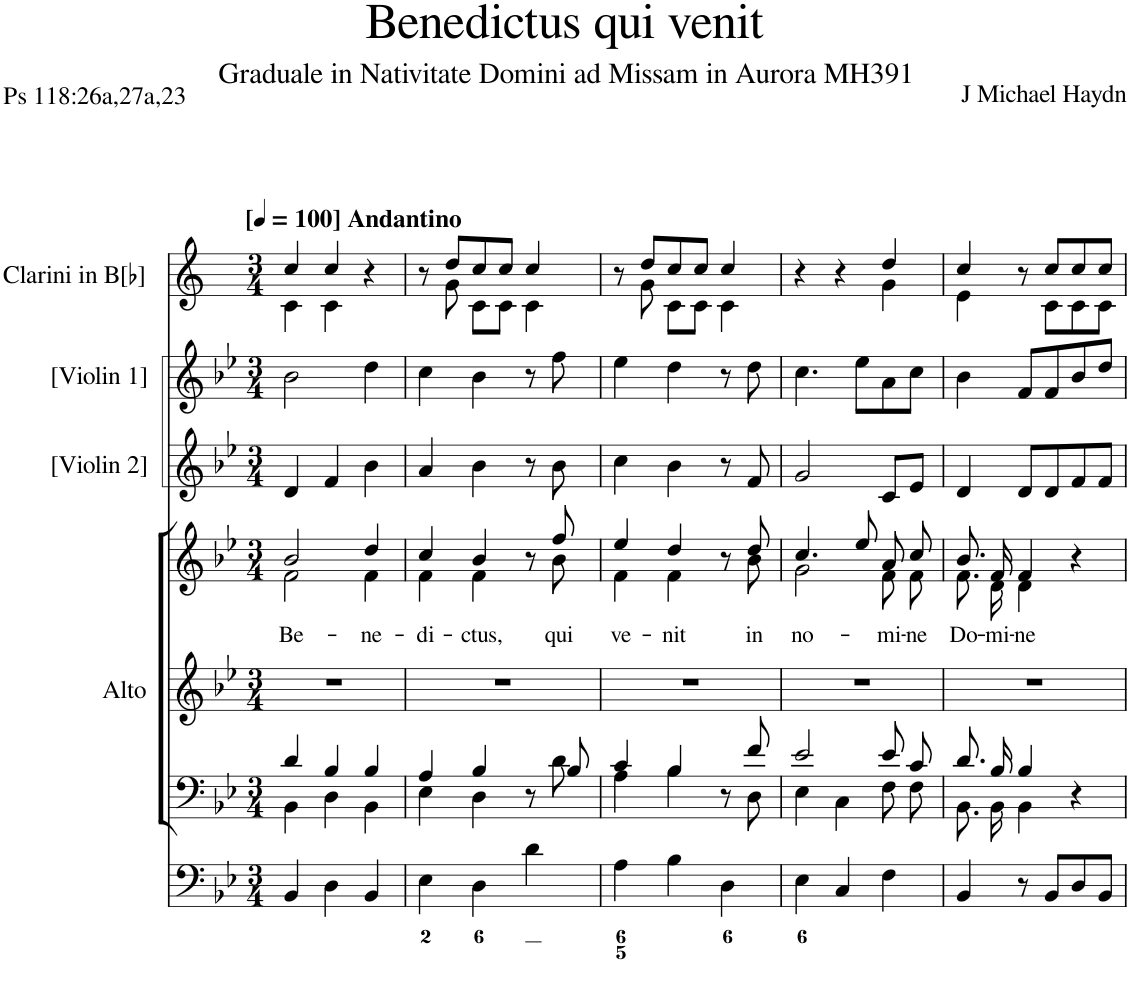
**kern	**kern	**kern	**kern	**text	**kern	**kern	**kern
*part7	*part6	*part5	*part4	*part4	*part3	*part2	*part1
*staff7	*staff6	*staff5	*staff4	*staff4	*staff3	*staff2	*staff1
*I"Organ	*I"Voice	*I"Alto	*I"Voice	*	*I"[Violin 2]	*I"[Violin 1]	*I"Clarini in B[b]
*	*	*I'A	*	*	*I'Vln	*I'Vln	*
*clefF4	*clefF4	*clefG2	*clefG2	*	*clefG2	*clefG2	*clefG2
*	*	*	*	*	*	*	*Trd1c2
*k[b-e-]	*k[b-e-]	*k[b-e-]	*k[b-e-]	*	*k[b-e-]	*k[b-e-]	*k[]
*M3/4	*M3/4	*M3/4	*M3/4	*	*M3/4	*M3/4	*M3/4
*MM100	*MM100	*MM100	*MM100	*	*MM100	*MM100	*MM100
=1	=1	=1	=1	=1	=1	=1	=1
*	*^	*	*^	*	*	*	*
!	!	!	!	!	!	!	!	!	!LO:TX:a:B:t=[
!	!	!	!	!	!	!	!	!	!LO:TX:a:B:t=] Andantino
!	!	!	!	!	!	!LO:LY:b	!	!	!
*	*	*	*	*	*	*	*	*	*^
4BB-/	4d/	4BB-\	2.r	2b-/	2f\	Be-	4d/	2b-\	4cc/	4c\
4D\	4B-/	4D\	.	.	.	.	4f/	.	4cc/	4c\
!	!	!	!	!	!	!LO:LY:b	!	!	!	!
4BB-/	4B-/	4BB-\	.	4dd/	4f\	-ne-	4b-\	4dd\	4r	4ryy
=2	=2	=2	=2	=2	=2	=2	=2	=2	=2	=2
!	!	!	!	!	!	!LO:LY:b	!	!	!	!
4E-\	4A/	4E-\	2.r	4cc/	4f\	-di-	4a/	4cc\	8r	8ryy
.	.	.	.	.	.	.	.	.	8dd/L	8g\
!	!	!	!	!	!	!LO:LY:b	!	!	!	!
4D\	4B-/	4D\	.	4b-/	4f\	-ctus,	4b-\	4b-\	8cc/	8c\L
.	.	.	.	.	.	.	.	.	8cc/J	8c\J
4d\	8r	8ryy	.	8r	8ryy	.	8r	8r	4cc/	4c\
!	!	!	!	!	!	!LO:LY:b	!	!	!	!
.	8B-/	8d\	.	8ff/	8b-\	qui	8b-\	8ff\	.	.
=3	=3	=3	=3	=3	=3	=3	=3	=3	=3	=3
!	!	!	!	!	!	!LO:LY:b	!	!	!	!
4A\	4c/	4A\	2.r	4ee-/	4f\	ve-	4cc\	4ee-\	8r	8ryy
.	.	.	.	.	.	.	.	.	8dd/L	8g\
!	!	!	!	!	!	!LO:LY:b	!	!	!	!
4B-\	4B-/	4B-\	.	4dd/	4f\	-nit	4b-\	4dd\	8cc/	8c\L
.	.	.	.	.	.	.	.	.	8cc/J	8c\J
4D\	8r	8ryy	.	8r	8ryy	.	8r	8r	4cc/	4c\
!	!	!	!	!	!	!LO:LY:b	!	!	!	!
.	8f/	8D\	.	8dd/	8b-\	in	8f/	8dd\	.	.
=4	=4	=4	=4	=4	=4	=4	=4	=4	=4	=4
!	!	!	!	!	!	!LO:LY:b	!	!	!	!
4E-\	2e-/	4E-\	2.r	4.cc/	2g\	no-	2g/	4.cc\	4r	2ryy
4C/	.	4C\	.	.	.	.	.	.	4r	.
.	.	.	.	8ee-/	.	.	.	8ee-\L	.	.
!	!	!	!	!	!	!LO:LY:b	!	!	!	!
4F\	8e-/L	8F\L	.	8a/L	8f\L	-mi-	8c/L	8a\	4dd/	4g\
!	!	!	!	!	!	!LO:LY:b	!	!	!	!
.	8c/J	8F\J	.	8cc/J	8f\J	-ne	8e-/J	8cc\J	.	.
=5	=5	=5	=5	=5	=5	=5	=5	=5	=5	=5
!	!	!	!	!	!	!LO:LY:b	!	!	!	!
4BB-/	8.d/L	8.BB-\L	2.r	8.b-/L	8.f\L	Do-	4d/	4b-\	4cc/	4e\
!	!	!	!	!	!	!LO:LY:b	!	!	!	!
.	16B-/Jk	16BB-\Jk	.	16f/Jk	16d\Jk	-mi-	.	.	.	.
!	!	!	!	!	!	!LO:LY:b	!	!	!	!
8r	4B-/	4BB-\	.	4f/	4d\	-ne	8d/L	8f/L	8r	8ryy
8BB-/L	.	.	.	.	.	.	8d/	8f/	8cc/L	8c\L
8D/	4r	4ryy	.	4r	4ryy	.	8f/	8b-/	8cc/	8c\
8BB-/J	.	.	.	.	.	.	8f/J	8dd/J	8cc/J	8c\J
*	*v	*v	*	*v	*v	*	*	*	*v	*v
=	=	=	=	=	=	=	=
*-	*-	*-	*-	*-	*-	*-	*-
